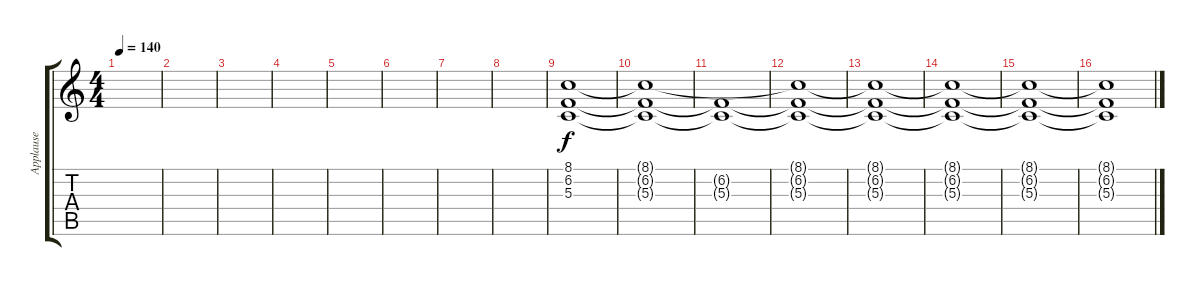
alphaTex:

\track ("Applause" "Applause") {instrument applause}
\staff {score tabs}
\tuning (E4 B3 G3 D3 A2 D2) {hide}
\ts (4 4)
\tempo 140
\clef g2
\ks c
|
|
|
|
|
|
|
|
(8.1 6.2 5.3).1 |
(8.1{t} 6.2{t} 5.3{t}).1 |
(6.2{t} 5.3{t}).1 |
(8.1{t} 6.2{t} 5.3{t}).1 |
(8.1{t} 6.2{t} 5.3{t}).1 |
(8.1{t} 6.2{t} 5.3{t}).1 |
(8.1{t} 6.2{t} 5.3{t}).1 |
(8.1{t} 6.2{t} 5.3{t}).1
